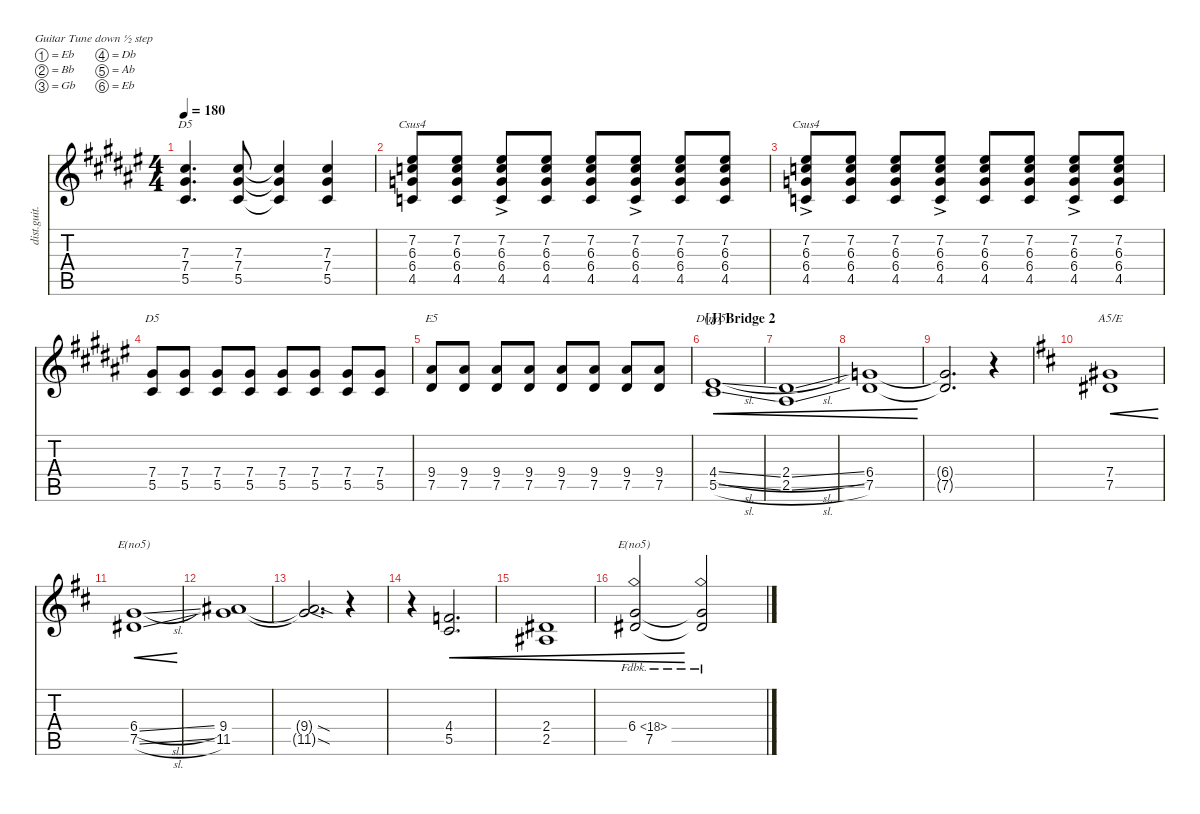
\defaultSystemsLayout 4
\hideDynamics
\bracketExtendMode nobrackets
\otherSystemsTrackNameOrientation horizontal
\track ("Guitar 1" "dist.guit.") {instrument distortionguitar}
\staff {score tabs}
\tuning (Eb4 Bb3 Gb3 Db3 Ab2 Eb2)
\chord ("D5" x x 7 7 5 x) {firstfret 5 showdiagram false showfingering false}
\chord ("E5" x x x 9 7 x) {firstfret 7 showdiagram false showfingering false}
\chord ("Csus4" x 7 6 6 4 x) {firstfret 4 showdiagram false showfingering false}
\chord ("D5" x x x 7 5 x) {firstfret 5 showdiagram false showfingering false}
\chord ("D(no5)" x x x 4 5 x) {showdiagram false showfingering false}
\chord ("A5/E" x x x 7 7 x) {firstfret 7 showdiagram false showfingering false barre 7}
\chord ("E(no5)" x x x 6 7 x) {firstfret 6 showdiagram false showfingering false}
\ts (4 4)
\tempo 180
\clef g2
\ks f#
(5.5{acc #} 7.4{acc #} 7.3{acc #}).4{d ch "D5" dy f beam Up} (5.5{acc #} 7.4{acc #} 7.3{acc #}).8{beam Up} (5.5{t acc #} 7.4{t acc #} 7.3{t acc #}).4{beam Up} (5.5{acc #} 7.4{acc #} 7.3{acc #}).4{beam Up} |
(4.5{acc forcenatural} 6.4{acc forcenatural} 6.3{acc forcenatural} 7.2{acc #}).8{ch "Csus4" beam Up} (4.5{acc forcenatural} 6.4{acc forcenatural} 6.3{acc forcenatural} 7.2{acc #}).8{beam Up} (4.5{ac acc forcenatural} 6.4{ac acc forcenatural} 6.3{ac acc forcenatural} 7.2{ac acc #}).8{beam Up} (4.5{acc forcenatural} 6.4{acc forcenatural} 6.3{acc forcenatural} 7.2{acc #}).8{beam Up} (4.5{acc forcenatural} 6.4{acc forcenatural} 6.3{acc forcenatural} 7.2{acc #}).8{beam Up} (4.5{ac acc forcenatural} 6.4{ac acc forcenatural} 6.3{ac acc forcenatural} 7.2{ac acc #}).8{beam Up} (4.5{acc forcenatural} 6.4{acc forcenatural} 6.3{acc forcenatural} 7.2{acc #}).8{beam Up} (4.5{acc forcenatural} 6.4{acc forcenatural} 6.3{acc forcenatural} 7.2{acc #}).8{beam Up} |
(4.5{ac acc forcenatural} 6.4{ac acc forcenatural} 6.3{ac acc forcenatural} 7.2{ac acc #}).8{ch "Csus4" beam Up} (4.5{acc forcenatural} 6.4{acc forcenatural} 6.3{acc forcenatural} 7.2{acc #}).8{beam Up} (4.5{acc forcenatural} 6.4{acc forcenatural} 6.3{acc forcenatural} 7.2{acc #}).8{beam Up} (4.5{ac acc forcenatural} 6.4{ac acc forcenatural} 6.3{ac acc forcenatural} 7.2{ac acc #}).8{beam Up} (4.5{acc forcenatural} 6.4{acc forcenatural} 6.3{acc forcenatural} 7.2{acc #}).8{beam Up} (4.5{acc forcenatural} 6.4{acc forcenatural} 6.3{acc forcenatural} 7.2{acc #}).8{beam Up} (4.5{ac acc forcenatural} 6.4{ac acc forcenatural} 6.3{ac acc forcenatural} 7.2{ac acc #}).8{beam Up} (4.5{acc forcenatural} 6.4{acc forcenatural} 6.3{acc forcenatural} 7.2{acc #}).8{beam Up} |
(5.5{acc #} 7.4{acc #}).8{ch "D5" beam Up} (5.5{acc #} 7.4{acc #}).8{beam Up} (5.5{acc #} 7.4{acc #}).8{beam Up} (5.5{acc #} 7.4{acc #}).8{beam Up} (5.5{acc #} 7.4{acc #}).8{beam Up} (5.5{acc #} 7.4{acc #}).8{beam Up} (5.5{acc #} 7.4{acc #}).8{beam Up} (5.5{acc #} 7.4{acc #}).8{beam Up} |
(7.5{acc #} 9.4{acc #}).8{ch "E5" beam Up} (7.5{acc #} 9.4{acc #}).8{beam Up} (7.5{acc #} 9.4{acc #}).8{beam Up} (7.5{acc #} 9.4{acc #}).8{beam Up} (7.5{acc #} 9.4{acc #}).8{beam Up} (7.5{acc #} 9.4{acc #}).8{beam Up} (7.5{acc #} 9.4{acc #}).8{beam Up} (7.5{acc #} 9.4{acc #}).8{beam Up} |
\section ("J" "Bridge 2")
(5.5{sl acc #} 4.4{sl acc #}).1{ch "D(no5)" cre dy mf beam Up} |
(2.4{sl acc #} 2.5{sl acc #}).1{cre beam Up} |
(7.5{acc #} 6.4{acc forcenatural}).1{cre beam Up} |
(6.4{t acc forcenatural} 7.5{t acc #}).2{d beam Up} r.4{beam Up} |
\ks d
(7.4{acc #} 7.5{acc #}).1{ch "A5/E" cre beam Up} |
(7.5{sl acc #} 6.4{sl acc forcenatural}).1{ch "E(no5)" cre beam Up} |
(11.5{acc forcenatural} 9.4{acc #}).1{beam Up} |
(9.4{sod t acc #} 11.5{sod t acc forcenatural}).2{d beam Up} r.4{beam Up} |
r.4{beam Down} (5.5{acc #} 4.4{acc forcenatural}).2{d cre beam Up} |
(2.5{acc #} 2.4{acc #}).1{cre beam Up} |
(7.5{acc #} 6.4{fh 12 acc forcenatural}).2{ch "E(no5)" cre beam Up} (6.4{fh 12 t acc forcenatural} 7.5{t acc #}).2{beam Up}
